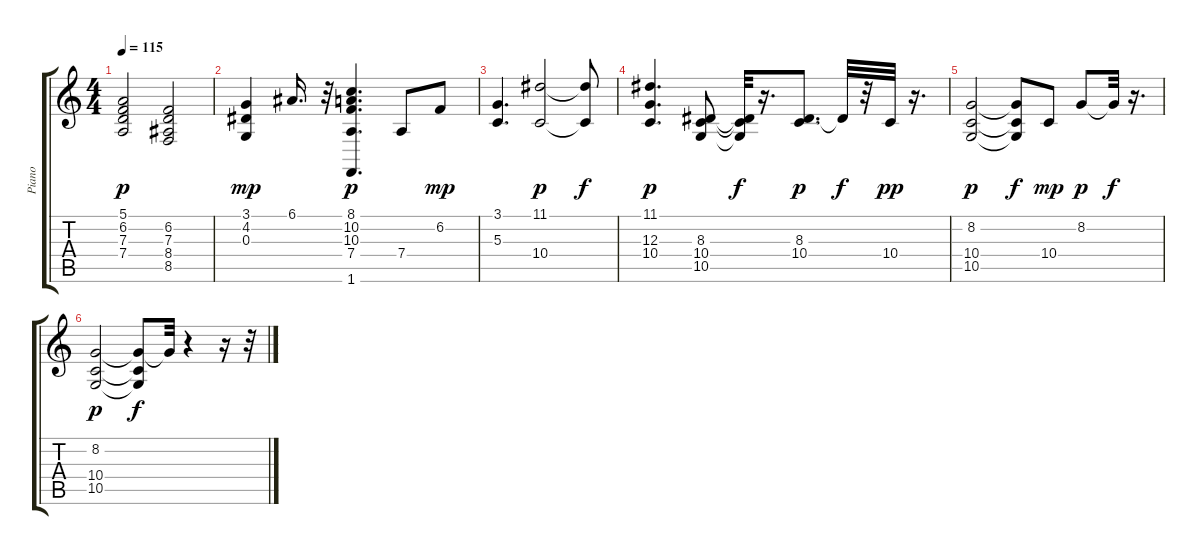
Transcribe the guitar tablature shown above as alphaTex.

\track ("Piano" "Piano") {instrument electricpiano1}
\staff {score tabs}
\tuning (E4 B3 G3 D3 A2 E2) {hide}
\ts (4 4)
\tempo 115
\clef g2
\ks c
(5.1 6.2 7.3 7.4).2{dy p} (6.2 7.3 8.4 8.5).2 |
(3.1 4.2 0.3).4{dy mp} 6.1.16{d} r.32 (8.1 10.2 10.3 7.4 1.6).4{d dy p} 7.4.8 6.2.8{dy mp} |
(3.1 5.3).4{d} (11.1 10.4).2{dy p} (11.1{t} 10.4{t}).8{dy f} |
(11.1 12.3 10.4).4{d dy p} (8.3 10.4 10.5).8 (8.3{t} 10.4{t} 10.5{t}).32{dy f} r.16{d} (8.3 10.4).8{d dy p} 8.3{t}.32{dy f} r.32 10.4.32{dy pp} r.16{d} |
(8.2 10.4 10.5).2{dy p} (8.2{t} 10.4{t} 10.5{t}).8{dy f} 10.4.8{dy mp} 8.2.8{dy p} 8.2{t}.32{dy f} r.16{d} |
(8.2 10.4 10.5).2{dy p} (8.2{t} 10.4{t} 10.5{t}).8{dy f} 8.2{t}.32 r.4 r.16 r.32
